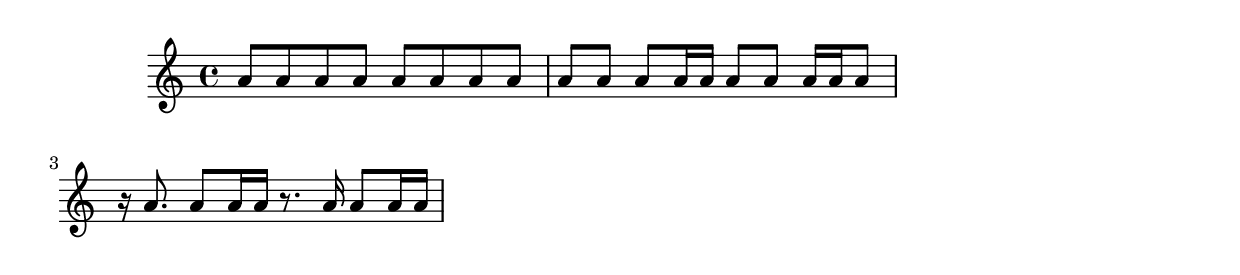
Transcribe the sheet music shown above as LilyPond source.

\version "2.14.0"
\header {

  texidoc = "In 4/4 time, the first and second and third and fourth
beats should be beamed together if only eighth notes are involved.
If any shorter notes are included, each beat should be beamed separately."

}
\layout { ragged-right = ##t }

\relative c'' {
  \repeat unfold 8 { a8} |
  a8 a a a16 a a8 a  a16 a a8 |
  r16 a8. a8 a16 a r8. a16 a8 a16 a |
}
